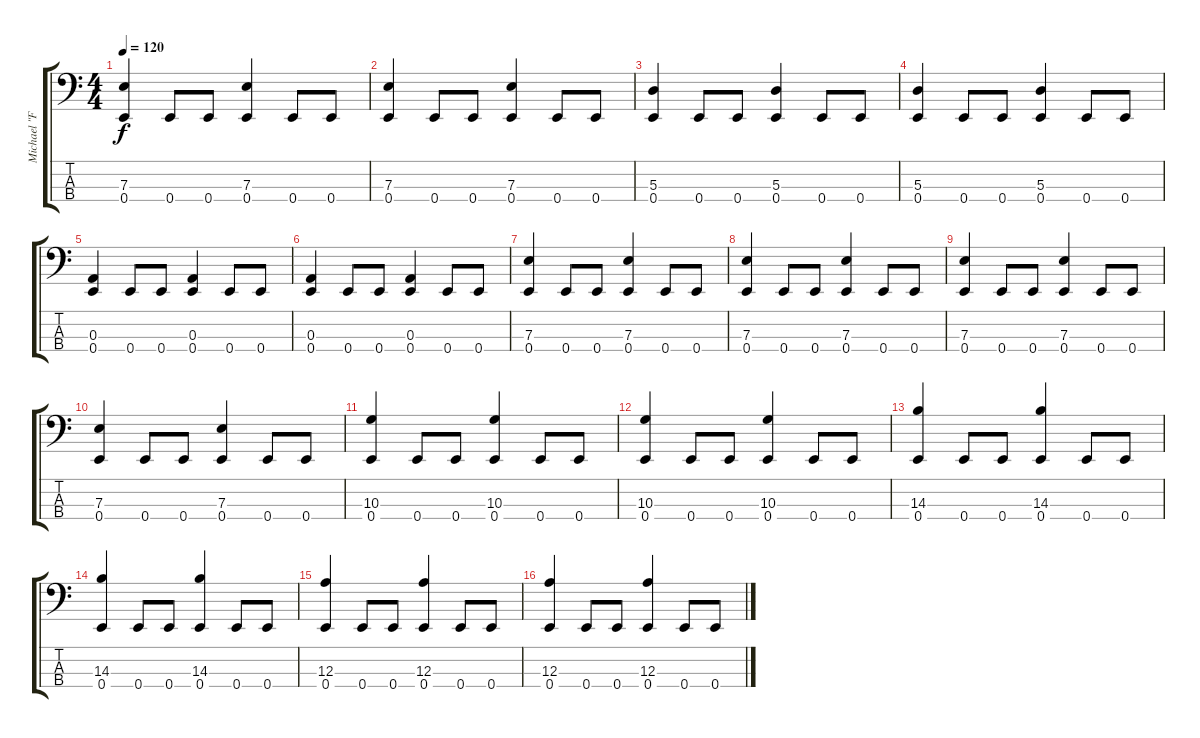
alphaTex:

\track ("Michael \"Flint\" Vujea" "Michael \"F") {instrument electricbassfinger}
\staff {score tabs}
\tuning (G2 D2 A1 E1) {hide}
\ts (4 4)
\tempo 120
\clef f4
\ks c
(7.3 0.4).4{dy f} 0.4.8 0.4.8 (7.3 0.4).4 0.4.8 0.4.8 |
(7.3 0.4).4 0.4.8 0.4.8 (7.3 0.4).4 0.4.8 0.4.8 |
(5.3 0.4).4 0.4.8 0.4.8 (5.3 0.4).4 0.4.8 0.4.8 |
(5.3 0.4).4 0.4.8 0.4.8 (5.3 0.4).4 0.4.8 0.4.8 |
(0.3 0.4).4 0.4.8 0.4.8 (0.3 0.4).4 0.4.8 0.4.8 |
(0.3 0.4).4 0.4.8 0.4.8 (0.3 0.4).4 0.4.8 0.4.8 |
(7.3 0.4).4 0.4.8 0.4.8 (7.3 0.4).4 0.4.8 0.4.8 |
(7.3 0.4).4 0.4.8 0.4.8 (7.3 0.4).4 0.4.8 0.4.8 |
(7.3 0.4).4 0.4.8 0.4.8 (7.3 0.4).4 0.4.8 0.4.8 |
(7.3 0.4).4 0.4.8 0.4.8 (7.3 0.4).4 0.4.8 0.4.8 |
(10.3 0.4).4 0.4.8 0.4.8 (10.3 0.4).4 0.4.8 0.4.8 |
(10.3 0.4).4 0.4.8 0.4.8 (10.3 0.4).4 0.4.8 0.4.8 |
(14.3 0.4).4 0.4.8 0.4.8 (14.3 0.4).4 0.4.8 0.4.8 |
(14.3 0.4).4 0.4.8 0.4.8 (14.3 0.4).4 0.4.8 0.4.8 |
(12.3 0.4).4 0.4.8 0.4.8 (12.3 0.4).4 0.4.8 0.4.8 |
(12.3 0.4).4 0.4.8 0.4.8 (12.3 0.4).4 0.4.8 0.4.8
